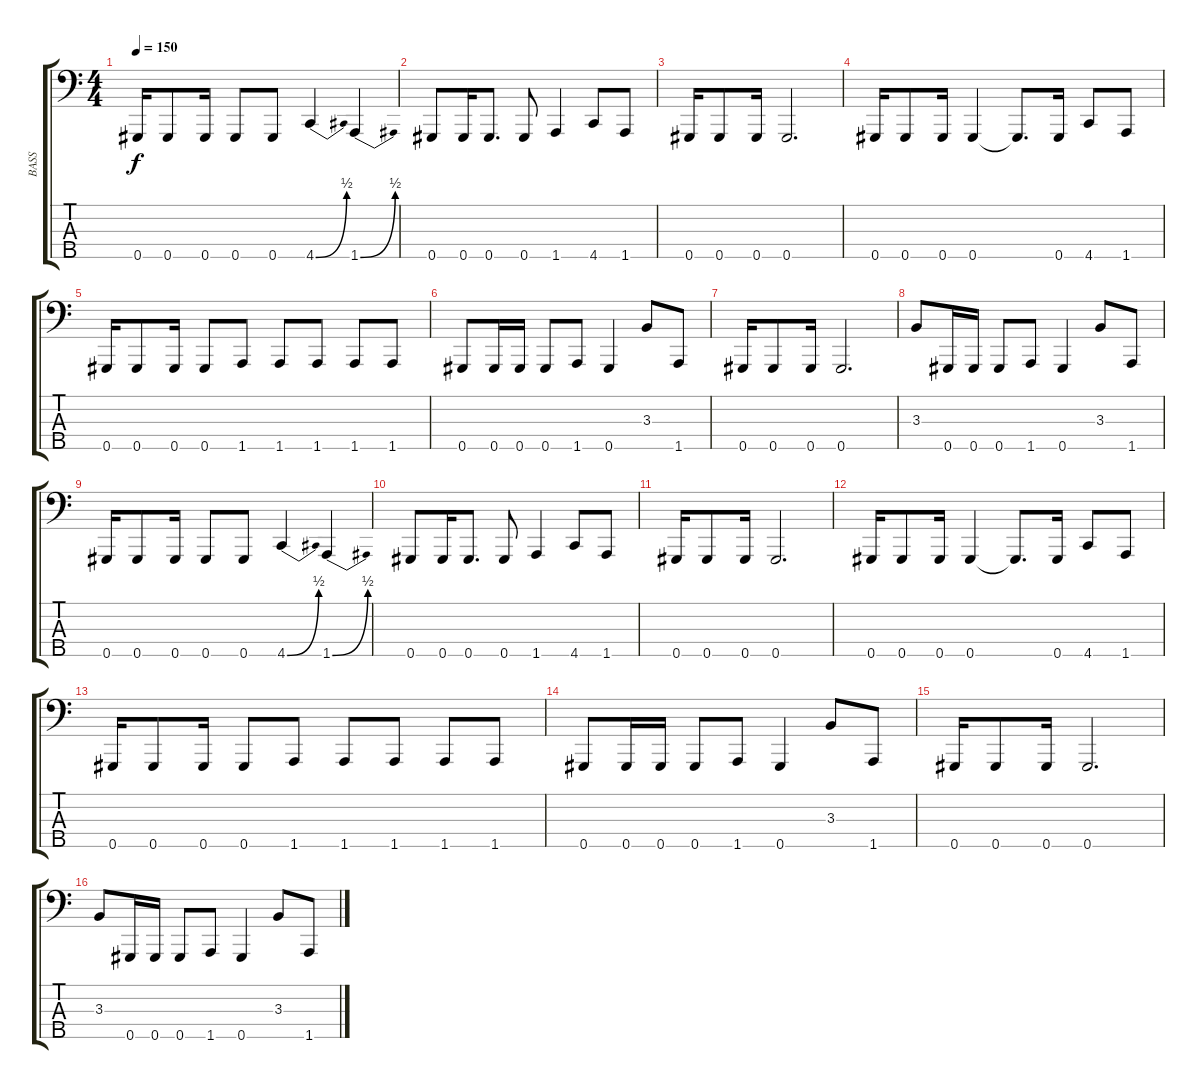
\track ("BASS" "BASS") {instrument electricbasspick}
\staff {score tabs}
\tuning (Gb2 Db2 Ab1 Eb1 Ab0) {hide}
\ts (4 4)
\tempo 150
\clef f4
\ks c
0.5.16{dy f} 0.5.8 0.5.16 0.5.8 0.5.8 4.5{be (bend 0 0 60 2)}.4 1.5{be (bend 0 0 60 2)}.4 |
0.5.8 0.5.16 0.5.8{d} 0.5.8 1.5.4 4.5.8 1.5.8 |
0.5.16 0.5.8 0.5.16 0.5.2{d} |
0.5.16 0.5.8 0.5.16 0.5.4 0.5{t}.8{d} 0.5.16 4.5.8 1.5.8 |
0.5.16 0.5.8 0.5.16 0.5.8 1.5.8 1.5.8 1.5.8 1.5.8 1.5.8 |
0.5.8 0.5.16 0.5.16 0.5.8 1.5.8 0.5.4 3.3.8 1.5.8 |
0.5.16 0.5.8 0.5.16 0.5.2{d} |
3.3.8 0.5.16 0.5.16 0.5.8 1.5.8 0.5.4 3.3.8 1.5.8 |
0.5.16 0.5.8 0.5.16 0.5.8 0.5.8 4.5{be (bend 0 0 60 2)}.4 1.5{be (bend 0 0 60 2)}.4 |
0.5.8 0.5.16 0.5.8{d} 0.5.8 1.5.4 4.5.8 1.5.8 |
0.5.16 0.5.8 0.5.16 0.5.2{d} |
0.5.16 0.5.8 0.5.16 0.5.4 0.5{t}.8{d} 0.5.16 4.5.8 1.5.8 |
0.5.16 0.5.8 0.5.16 0.5.8 1.5.8 1.5.8 1.5.8 1.5.8 1.5.8 |
0.5.8 0.5.16 0.5.16 0.5.8 1.5.8 0.5.4 3.3.8 1.5.8 |
0.5.16 0.5.8 0.5.16 0.5.2{d} |
3.3.8 0.5.16 0.5.16 0.5.8 1.5.8 0.5.4 3.3.8 1.5.8
